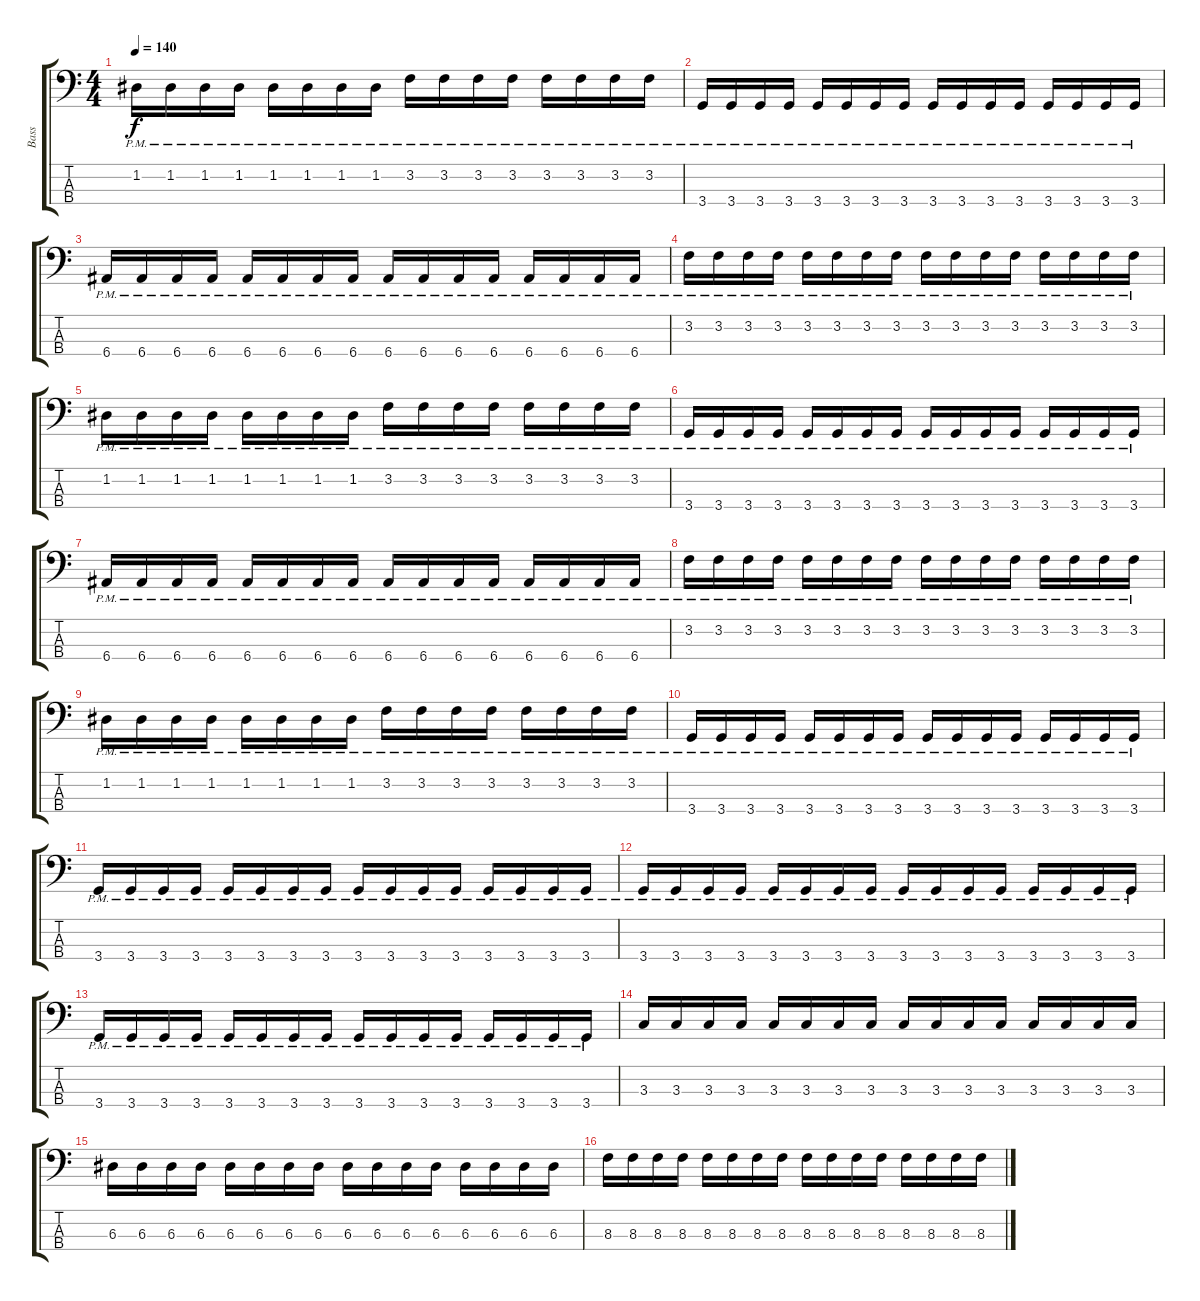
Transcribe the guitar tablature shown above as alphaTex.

\track ("Bass" "Bass") {instrument electricbassfinger}
\staff {score tabs}
\tuning (G2 D2 A1 E1) {hide}
\ts (4 4)
\tempo 140
\clef f4
\ks c
1.2{pm}.16{dy f} 1.2{pm}.16 1.2{pm}.16 1.2{pm}.16 1.2{pm}.16 1.2{pm}.16 1.2{pm}.16 1.2{pm}.16 3.2{pm}.16 3.2{pm}.16 3.2{pm}.16 3.2{pm}.16 3.2{pm}.16 3.2{pm}.16 3.2{pm}.16 3.2{pm}.16 |
3.4{pm}.16 3.4{pm}.16 3.4{pm}.16 3.4{pm}.16 3.4{pm}.16 3.4{pm}.16 3.4{pm}.16 3.4{pm}.16 3.4{pm}.16 3.4{pm}.16 3.4{pm}.16 3.4{pm}.16 3.4{pm}.16 3.4{pm}.16 3.4{pm}.16 3.4{pm}.16 |
6.4{pm}.16 6.4{pm}.16 6.4{pm}.16 6.4{pm}.16 6.4{pm}.16 6.4{pm}.16 6.4{pm}.16 6.4{pm}.16 6.4{pm}.16 6.4{pm}.16 6.4{pm}.16 6.4{pm}.16 6.4{pm}.16 6.4{pm}.16 6.4{pm}.16 6.4{pm}.16 |
3.2{pm}.16 3.2{pm}.16 3.2{pm}.16 3.2{pm}.16 3.2{pm}.16 3.2{pm}.16 3.2{pm}.16 3.2{pm}.16 3.2{pm}.16 3.2{pm}.16 3.2{pm}.16 3.2{pm}.16 3.2{pm}.16 3.2{pm}.16 3.2{pm}.16 3.2{pm}.16 |
1.2{pm}.16 1.2{pm}.16 1.2{pm}.16 1.2{pm}.16 1.2{pm}.16 1.2{pm}.16 1.2{pm}.16 1.2{pm}.16 3.2{pm}.16 3.2{pm}.16 3.2{pm}.16 3.2{pm}.16 3.2{pm}.16 3.2{pm}.16 3.2{pm}.16 3.2{pm}.16 |
3.4{pm}.16 3.4{pm}.16 3.4{pm}.16 3.4{pm}.16 3.4{pm}.16 3.4{pm}.16 3.4{pm}.16 3.4{pm}.16 3.4{pm}.16 3.4{pm}.16 3.4{pm}.16 3.4{pm}.16 3.4{pm}.16 3.4{pm}.16 3.4{pm}.16 3.4{pm}.16 |
6.4{pm}.16 6.4{pm}.16 6.4{pm}.16 6.4{pm}.16 6.4{pm}.16 6.4{pm}.16 6.4{pm}.16 6.4{pm}.16 6.4{pm}.16 6.4{pm}.16 6.4{pm}.16 6.4{pm}.16 6.4{pm}.16 6.4{pm}.16 6.4{pm}.16 6.4{pm}.16 |
3.2{pm}.16 3.2{pm}.16 3.2{pm}.16 3.2{pm}.16 3.2{pm}.16 3.2{pm}.16 3.2{pm}.16 3.2{pm}.16 3.2{pm}.16 3.2{pm}.16 3.2{pm}.16 3.2{pm}.16 3.2{pm}.16 3.2{pm}.16 3.2{pm}.16 3.2{pm}.16 |
1.2{pm}.16 1.2{pm}.16 1.2{pm}.16 1.2{pm}.16 1.2{pm}.16 1.2{pm}.16 1.2{pm}.16 1.2{pm}.16 3.2{pm}.16 3.2{pm}.16 3.2{pm}.16 3.2{pm}.16 3.2{pm}.16 3.2{pm}.16 3.2{pm}.16 3.2{pm}.16 |
3.4{pm}.16 3.4{pm}.16 3.4{pm}.16 3.4{pm}.16 3.4{pm}.16 3.4{pm}.16 3.4{pm}.16 3.4{pm}.16 3.4{pm}.16 3.4{pm}.16 3.4{pm}.16 3.4{pm}.16 3.4{pm}.16 3.4{pm}.16 3.4{pm}.16 3.4{pm}.16 |
3.4{pm}.16 3.4{pm}.16 3.4{pm}.16 3.4{pm}.16 3.4{pm}.16 3.4{pm}.16 3.4{pm}.16 3.4{pm}.16 3.4{pm}.16 3.4{pm}.16 3.4{pm}.16 3.4{pm}.16 3.4{pm}.16 3.4{pm}.16 3.4{pm}.16 3.4{pm}.16 |
3.4{pm}.16 3.4{pm}.16 3.4{pm}.16 3.4{pm}.16 3.4{pm}.16 3.4{pm}.16 3.4{pm}.16 3.4{pm}.16 3.4{pm}.16 3.4{pm}.16 3.4{pm}.16 3.4{pm}.16 3.4{pm}.16 3.4{pm}.16 3.4{pm}.16 3.4{pm}.16 |
3.4{pm}.16 3.4{pm}.16 3.4{pm}.16 3.4{pm}.16 3.4{pm}.16 3.4{pm}.16 3.4{pm}.16 3.4{pm}.16 3.4{pm}.16 3.4{pm}.16 3.4{pm}.16 3.4{pm}.16 3.4{pm}.16 3.4{pm}.16 3.4{pm}.16 3.4{pm}.16 |
3.3.16 3.3.16 3.3.16 3.3.16 3.3.16 3.3.16 3.3.16 3.3.16 3.3.16 3.3.16 3.3.16 3.3.16 3.3.16 3.3.16 3.3.16 3.3.16 |
6.3.16 6.3.16 6.3.16 6.3.16 6.3.16 6.3.16 6.3.16 6.3.16 6.3.16 6.3.16 6.3.16 6.3.16 6.3.16 6.3.16 6.3.16 6.3.16 |
8.3.16 8.3.16 8.3.16 8.3.16 8.3.16 8.3.16 8.3.16 8.3.16 8.3.16 8.3.16 8.3.16 8.3.16 8.3.16 8.3.16 8.3.16 8.3.16
